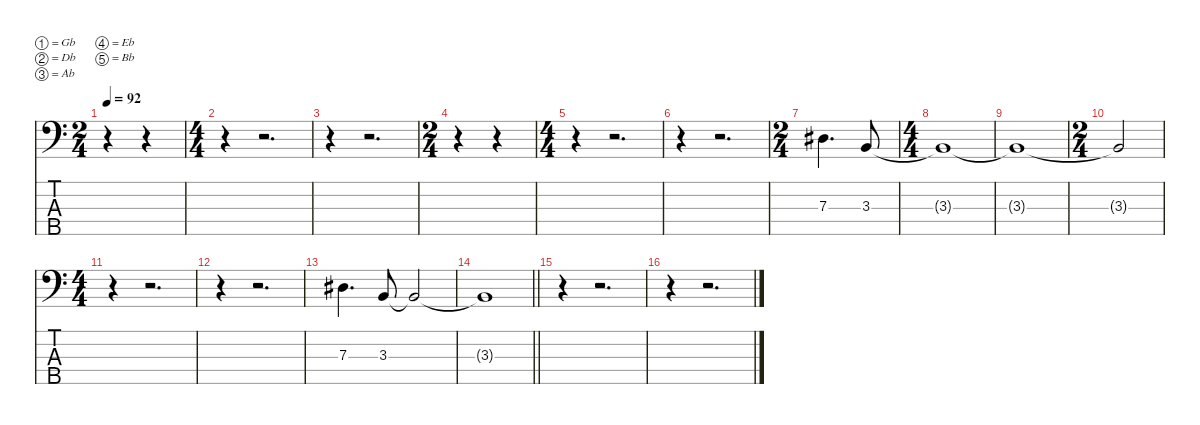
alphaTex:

\defaultSystemsLayout 4
\hideDynamics
\bracketExtendMode nobrackets
\singleTrackTrackNamePolicy hidden
\multiTrackTrackNamePolicy hidden
\otherSystemsTrackNameOrientation horizontal
\track ("Jason" "el.bs.") {instrument electricbassfinger}
\staff {score tabs}
\tuning (Gb2 Db2 Ab1 Eb1 Bb0)
\ts (2 4)
\beaming (8 2 2)
\tempo 92
\clef f4
\ks c
r.4{dy f instrument electricbassfinger beam Down} r.4{beam Down} |
\ts (4 4)
\beaming (8 2 2 2 2)
r.4{beam Down} r.2{d beam Down} |
r.4{beam Down} r.2{d beam Down} |
\ts (2 4)
\beaming (8 2 2 2 2)
r.4{beam Down} r.4{beam Down} |
\ts (4 4)
\beaming (8 2 2 2 2)
r.4{beam Down} r.2{d beam Down} |
r.4{beam Down} r.2{d beam Down} |
\ts (2 4)
\beaming (8 2 2 2 2)
7.3{acc #}.4{d beam Down} 3.3.8{beam Up} |
\ts (4 4)
\beaming (8 2 2 2 2)
3.3{t}.1{beam Up} |
3.3{t}.1{beam Up} |
\ts (2 4)
\beaming (8 2 2 2 2)
3.3{t}.2{beam Up} |
\ts (4 4)
\beaming (8 2 2 2 2)
r.4{beam Down} r.2{d beam Down} |
r.4{beam Down} r.2{d beam Down} |
7.3{acc #}.4{d beam Down} 3.3.8{beam Up} 3.3{t}.2{beam Up} |
\barLineRight lightlight
3.3{t}.1{beam Up} |
\section ("" "")
r.4{beam Down} r.2{d beam Down} |
r.4{beam Down} r.2{d beam Down}
